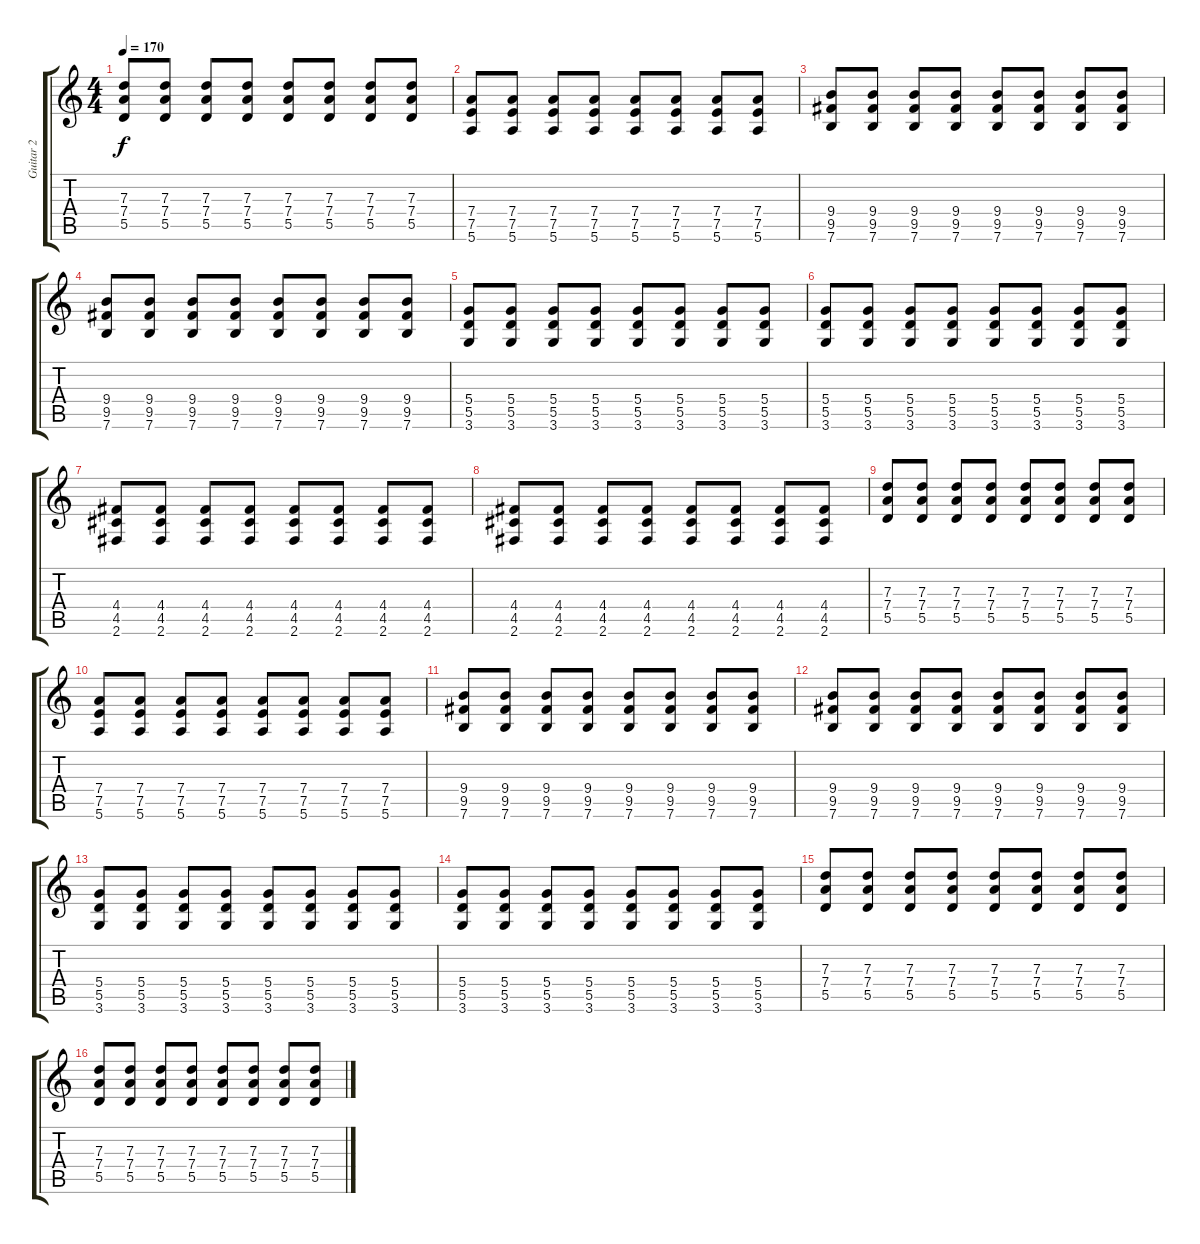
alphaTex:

\track ("Guitar 2" "Guitar 2") {instrument distortionguitar}
\staff {score tabs}
\tuning (E4 B3 G3 D3 A2 E2) {hide}
\ts (4 4)
\tempo 170
\clef g2
\ks c
(7.3 7.4 5.5).8{dy f} (7.3 7.4 5.5).8 (7.3 7.4 5.5).8 (7.3 7.4 5.5).8 (7.3 7.4 5.5).8 (7.3 7.4 5.5).8 (7.3 7.4 5.5).8 (7.3 7.4 5.5).8 |
(7.4 7.5 5.6).8 (7.4 7.5 5.6).8 (7.4 7.5 5.6).8 (7.4 7.5 5.6).8 (7.4 7.5 5.6).8 (7.4 7.5 5.6).8 (7.4 7.5 5.6).8 (7.4 7.5 5.6).8 |
(9.4 9.5 7.6).8 (9.4 9.5 7.6).8 (9.4 9.5 7.6).8 (9.4 9.5 7.6).8 (9.4 9.5 7.6).8 (9.4 9.5 7.6).8 (9.4 9.5 7.6).8 (9.4 9.5 7.6).8 |
(9.4 9.5 7.6).8 (9.4 9.5 7.6).8 (9.4 9.5 7.6).8 (9.4 9.5 7.6).8 (9.4 9.5 7.6).8 (9.4 9.5 7.6).8 (9.4 9.5 7.6).8 (9.4 9.5 7.6).8 |
(5.4 5.5 3.6).8 (5.4 5.5 3.6).8 (5.4 5.5 3.6).8 (5.4 5.5 3.6).8 (5.4 5.5 3.6).8 (5.4 5.5 3.6).8 (5.4 5.5 3.6).8 (5.4 5.5 3.6).8 |
(5.4 5.5 3.6).8 (5.4 5.5 3.6).8 (5.4 5.5 3.6).8 (5.4 5.5 3.6).8 (5.4 5.5 3.6).8 (5.4 5.5 3.6).8 (5.4 5.5 3.6).8 (5.4 5.5 3.6).8 |
(4.4 4.5 2.6).8 (4.4 4.5 2.6).8 (4.4 4.5 2.6).8 (4.4 4.5 2.6).8 (4.4 4.5 2.6).8 (4.4 4.5 2.6).8 (4.4 4.5 2.6).8 (4.4 4.5 2.6).8 |
(4.4 4.5 2.6).8 (4.4 4.5 2.6).8 (4.4 4.5 2.6).8 (4.4 4.5 2.6).8 (4.4 4.5 2.6).8 (4.4 4.5 2.6).8 (4.4 4.5 2.6).8 (4.4 4.5 2.6).8 |
(7.3 7.4 5.5).8 (7.3 7.4 5.5).8 (7.3 7.4 5.5).8 (7.3 7.4 5.5).8 (7.3 7.4 5.5).8 (7.3 7.4 5.5).8 (7.3 7.4 5.5).8 (7.3 7.4 5.5).8 |
(7.4 7.5 5.6).8 (7.4 7.5 5.6).8 (7.4 7.5 5.6).8 (7.4 7.5 5.6).8 (7.4 7.5 5.6).8 (7.4 7.5 5.6).8 (7.4 7.5 5.6).8 (7.4 7.5 5.6).8 |
(9.4 9.5 7.6).8 (9.4 9.5 7.6).8 (9.4 9.5 7.6).8 (9.4 9.5 7.6).8 (9.4 9.5 7.6).8 (9.4 9.5 7.6).8 (9.4 9.5 7.6).8 (9.4 9.5 7.6).8 |
(9.4 9.5 7.6).8 (9.4 9.5 7.6).8 (9.4 9.5 7.6).8 (9.4 9.5 7.6).8 (9.4 9.5 7.6).8 (9.4 9.5 7.6).8 (9.4 9.5 7.6).8 (9.4 9.5 7.6).8 |
(5.4 5.5 3.6).8 (5.4 5.5 3.6).8 (5.4 5.5 3.6).8 (5.4 5.5 3.6).8 (5.4 5.5 3.6).8 (5.4 5.5 3.6).8 (5.4 5.5 3.6).8 (5.4 5.5 3.6).8 |
(5.4 5.5 3.6).8 (5.4 5.5 3.6).8 (5.4 5.5 3.6).8 (5.4 5.5 3.6).8 (5.4 5.5 3.6).8 (5.4 5.5 3.6).8 (5.4 5.5 3.6).8 (5.4 5.5 3.6).8 |
(7.3 7.4 5.5).8 (7.3 7.4 5.5).8 (7.3 7.4 5.5).8 (7.3 7.4 5.5).8 (7.3 7.4 5.5).8 (7.3 7.4 5.5).8 (7.3 7.4 5.5).8 (7.3 7.4 5.5).8 |
(7.3 7.4 5.5).8 (7.3 7.4 5.5).8 (7.3 7.4 5.5).8 (7.3 7.4 5.5).8 (7.3 7.4 5.5).8 (7.3 7.4 5.5).8 (7.3 7.4 5.5).8 (7.3 7.4 5.5).8
